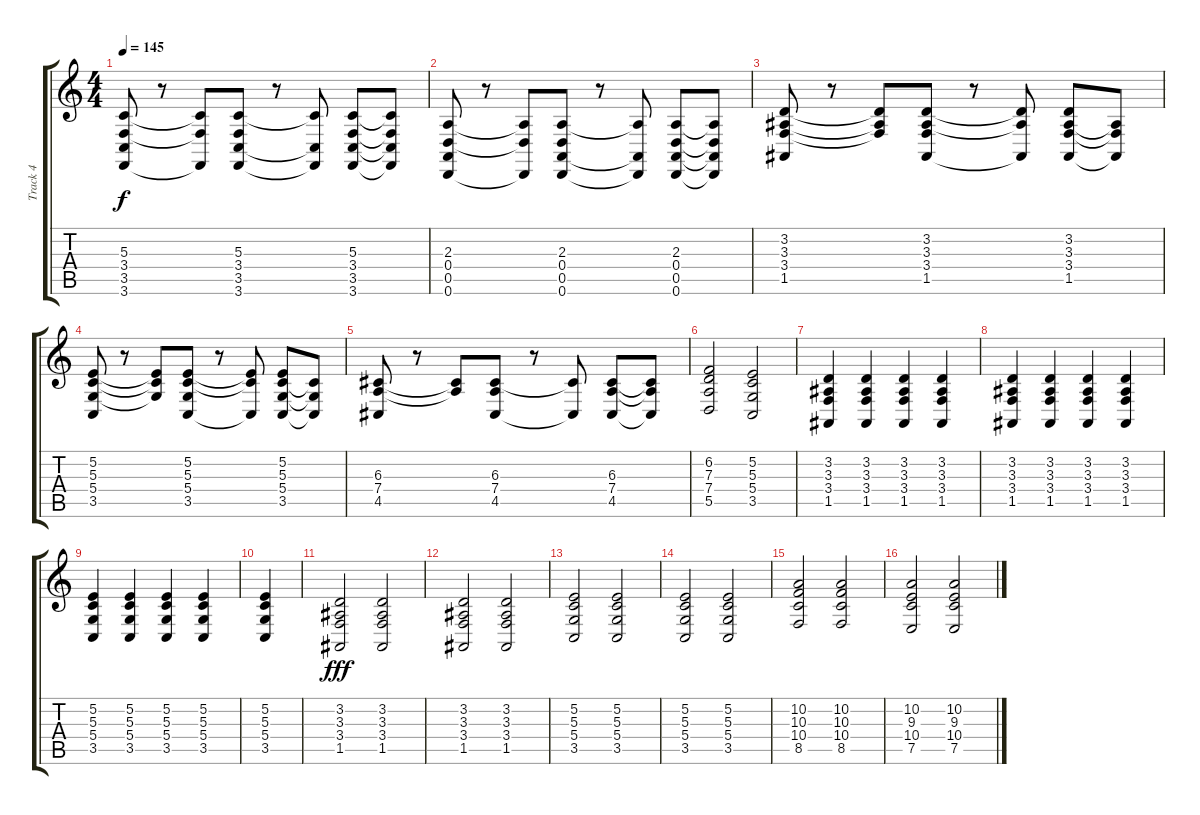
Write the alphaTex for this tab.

\track ("Track 4" "Track 4") {instrument acousticgrandpiano}
\staff {score tabs}
\tuning (E4 B3 G3 D3 A2 D2) {hide}
\ts (4 4)
\tempo 145
\clef g2
\ks c
(5.3 3.4 3.5 3.6).8{dy f} r.8 (5.3{t} 3.4{t} 3.6{t}).8 (5.3 3.4 3.5 3.6).8 r.8 (5.3{t} 3.5{t} 3.6{t}).8 (5.3 3.4 3.5 3.6).8 (5.3{t} 3.4{t} 3.5{t} 3.6{t}).8 |
(2.3 0.4 0.5 0.6).8 r.8 (2.3{t} 0.4{t} 0.6{t}).8 (2.3 0.4 0.5 0.6).8 r.8 (2.3{t} 0.5{t} 0.6{t}).8 (2.3 0.4 0.5 0.6).8 (2.3{t} 0.4{t} 0.5{t} 0.6{t}).8 |
(3.2 3.3 3.4 1.5).8 r.8 (3.2{t} 3.3{t} 3.4{t}).8 (3.2 3.3 3.4 1.5).8 r.8 (3.2{t} 3.3{t} 1.5{t}).8 (3.2 3.3 3.4 1.5).8 (3.3{t} 3.4{t} 1.5{t}).8 |
(5.2 5.3 5.4 3.5).8 r.8 (5.2{t} 5.3{t} 5.4{t}).8 (5.2 5.3 5.4 3.5).8 r.8 (5.2{t} 5.3{t} 3.5{t}).8 (5.2 5.3 5.4 3.5).8 (5.3{t} 5.4{t} 3.5{t}).8 |
(6.3 7.4 4.5).8 r.8 (6.3{t} 7.4{t}).8 (6.3 7.4 4.5).8 r.8 (6.3{t} 4.5{t}).8 (6.3 7.4 4.5).8 (6.3{t} 7.4{t} 4.5{t}).8 |
(6.2 7.3 7.4 5.5).2 (5.2 5.3 5.4 3.5).2 |
(3.2 3.3 3.4 1.5).4 (3.2 3.3 3.4 1.5).4 (3.2 3.3 3.4 1.5).4 (3.2 3.3 3.4 1.5).4 |
(3.2 3.3 3.4 1.5).4 (3.2 3.3 3.4 1.5).4 (3.2 3.3 3.4 1.5).4 (3.2 3.3 3.4 1.5).4 |
(5.2 5.3 5.4 3.5).4 (5.2 5.3 5.4 3.5).4 (5.2 5.3 5.4 3.5).4 (5.2 5.3 5.4 3.5).4 |
(5.2 5.3 5.4 3.5).4 |
(3.2 3.3 3.4 1.5).2{dy fff} (3.2 3.3 3.4 1.5).2 |
(3.2 3.3 3.4 1.5).2 (3.2 3.3 3.4 1.5).2 |
(5.2 5.3 5.4 3.5).2 (5.2 5.3 5.4 3.5).2 |
(5.2 5.3 5.4 3.5).2 (5.2 5.3 5.4 3.5).2 |
(10.2 10.3 10.4 8.5).2 (10.2 10.3 10.4 8.5).2 |
(10.2 9.3 10.4 7.5).2 (10.2 9.3 10.4 7.5).2
